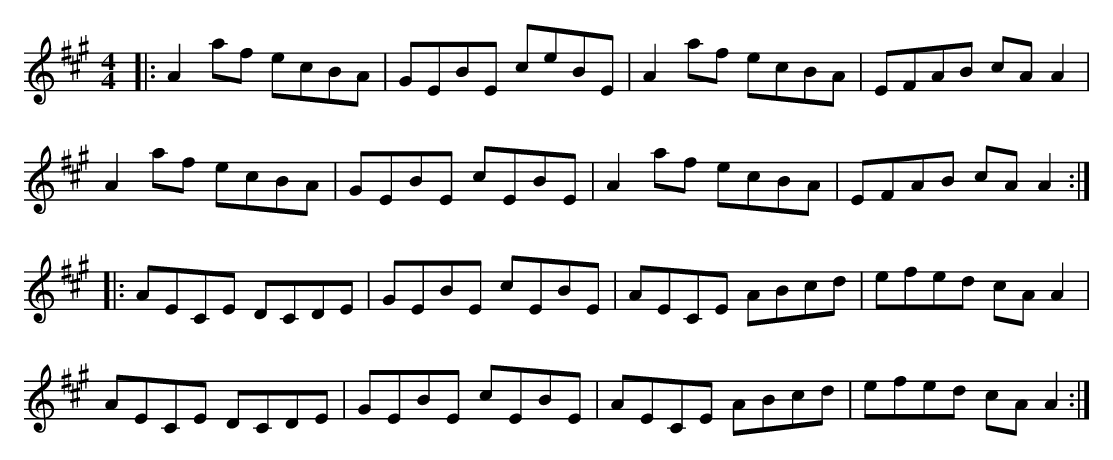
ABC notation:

X:1
M:4/4
K:A
|:A2af ecBA|GEBE ceBE|A2af ecBA|EFAB cAA2|
A2af ecBA|GEBE cEBE|A2af ecBA|EFAB cAA2:|
|:AECE DCDE|GEBE cEBE|AECE ABcd|efed cAA2|
AECE DCDE|GEBE cEBE|AECE ABcd|efed cAA2 :|
